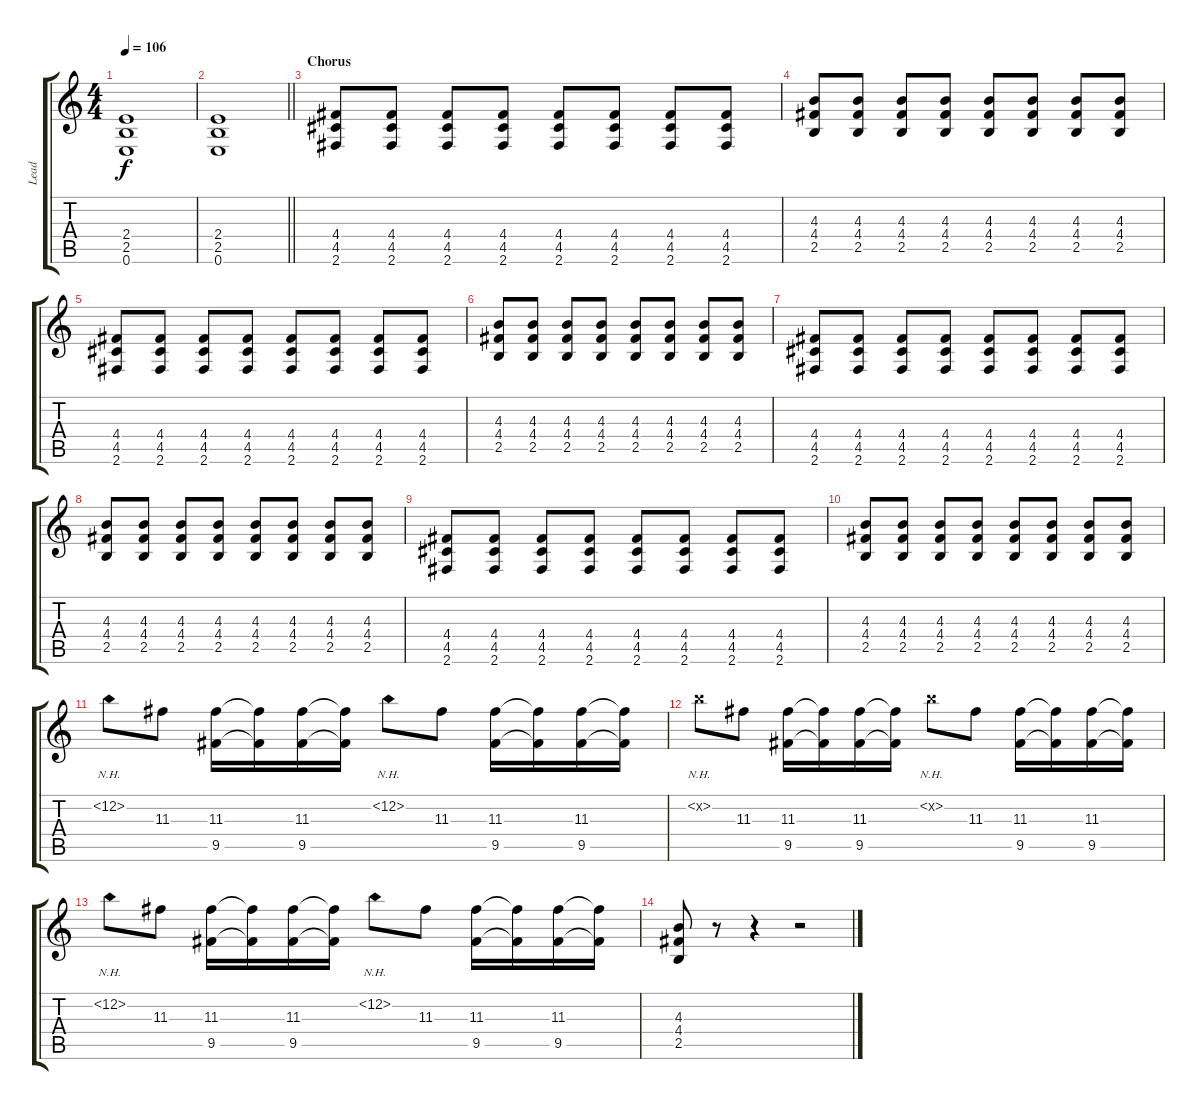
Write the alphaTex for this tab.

\track ("Lead" "Lead") {instrument acousticguitarsteel}
\staff {score tabs}
\tuning (E4 B3 G3 D3 A2 E2) {hide}
\ts (4 4)
\tempo 106
\clef g2
\ks c
(2.4 2.5 0.6).1{dy f} |
\barLineRight lightlight
(2.4 2.5 0.6).1 |
\section ("" "Chorus")
(4.4 4.5 2.6).8 (4.4 4.5 2.6).8 (4.4 4.5 2.6).8 (4.4 4.5 2.6).8 (4.4 4.5 2.6).8 (4.4 4.5 2.6).8 (4.4 4.5 2.6).8 (4.4 4.5 2.6).8 |
(4.3 4.4 2.5).8 (4.3 4.4 2.5).8 (4.3 4.4 2.5).8 (4.3 4.4 2.5).8 (4.3 4.4 2.5).8 (4.3 4.4 2.5).8 (4.3 4.4 2.5).8 (4.3 4.4 2.5).8 |
(4.4 4.5 2.6).8 (4.4 4.5 2.6).8 (4.4 4.5 2.6).8 (4.4 4.5 2.6).8 (4.4 4.5 2.6).8 (4.4 4.5 2.6).8 (4.4 4.5 2.6).8 (4.4 4.5 2.6).8 |
(4.3 4.4 2.5).8 (4.3 4.4 2.5).8 (4.3 4.4 2.5).8 (4.3 4.4 2.5).8 (4.3 4.4 2.5).8 (4.3 4.4 2.5).8 (4.3 4.4 2.5).8 (4.3 4.4 2.5).8 |
(4.4 4.5 2.6).8 (4.4 4.5 2.6).8 (4.4 4.5 2.6).8 (4.4 4.5 2.6).8 (4.4 4.5 2.6).8 (4.4 4.5 2.6).8 (4.4 4.5 2.6).8 (4.4 4.5 2.6).8 |
(4.3 4.4 2.5).8 (4.3 4.4 2.5).8 (4.3 4.4 2.5).8 (4.3 4.4 2.5).8 (4.3 4.4 2.5).8 (4.3 4.4 2.5).8 (4.3 4.4 2.5).8 (4.3 4.4 2.5).8 |
(4.4 4.5 2.6).8 (4.4 4.5 2.6).8 (4.4 4.5 2.6).8 (4.4 4.5 2.6).8 (4.4 4.5 2.6).8 (4.4 4.5 2.6).8 (4.4 4.5 2.6).8 (4.4 4.5 2.6).8 |
(4.3 4.4 2.5).8 (4.3 4.4 2.5).8 (4.3 4.4 2.5).8 (4.3 4.4 2.5).8 (4.3 4.4 2.5).8 (4.3 4.4 2.5).8 (4.3 4.4 2.5).8 (4.3 4.4 2.5).8 |
12.2{nh}.8 11.3.8 (11.3 9.5).16 (11.3{t} 9.5{t}).16 (11.3 9.5).16 (11.3{t} 9.5{t}).16 12.2{nh}.8 11.3.8 (11.3 9.5).16 (11.3{t} 9.5{t}).16 (11.3 9.5).16 (11.3{t} 9.5{t}).16 |
12.2{nh x}.8 11.3.8 (11.3 9.5).16 (11.3{t} 9.5{t}).16 (11.3 9.5).16 (11.3{t} 9.5{t}).16 12.2{nh x}.8 11.3.8 (11.3 9.5).16 (11.3{t} 9.5{t}).16 (11.3 9.5).16 (11.3{t} 9.5{t}).16 |
12.2{nh}.8 11.3.8 (11.3 9.5).16 (11.3{t} 9.5{t}).16 (11.3 9.5).16 (11.3{t} 9.5{t}).16 12.2{nh}.8 11.3.8 (11.3 9.5).16 (11.3{t} 9.5{t}).16 (11.3 9.5).16 (11.3{t} 9.5{t}).16 |
(4.3 4.4 2.5).8 r.8 r.4 r.2
